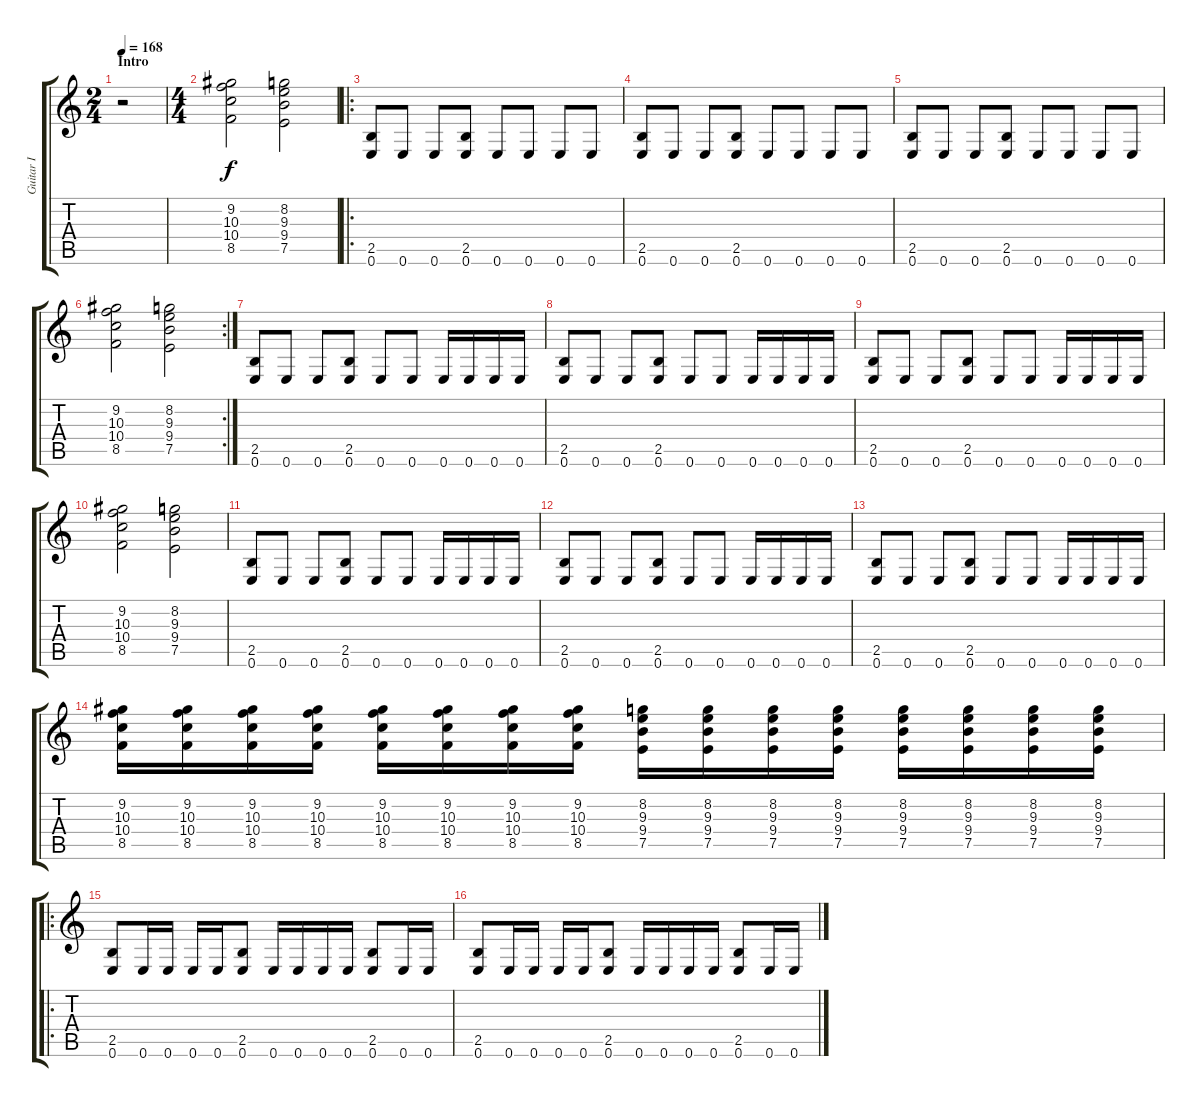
\track ("Guitar I" "Guitar I") {instrument distortionguitar}
\staff {score tabs}
\tuning (E4 B3 G3 D3 A2 E2) {hide}
\ts (2 4)
\section ("" "Intro")
\tempo 168
\clef g2
\ks c
r.2{dy f instrument distortionguitar} |
\ts (4 4)
(9.2 10.3 10.4 8.5).2 (8.2 9.3 9.4 7.5).2 |
\ro
(2.5 0.6).8 0.6.8 0.6.8 (2.5 0.6).8 0.6.8 0.6.8 0.6.8 0.6.8 |
(2.5 0.6).8 0.6.8 0.6.8 (2.5 0.6).8 0.6.8 0.6.8 0.6.8 0.6.8 |
(2.5 0.6).8 0.6.8 0.6.8 (2.5 0.6).8 0.6.8 0.6.8 0.6.8 0.6.8 |
\rc 2
(9.2 10.3 10.4 8.5).2 (8.2 9.3 9.4 7.5).2 |
(2.5 0.6).8 0.6.8 0.6.8 (2.5 0.6).8 0.6.8 0.6.8 0.6.16 0.6.16 0.6.16 0.6.16 |
(2.5 0.6).8 0.6.8 0.6.8 (2.5 0.6).8 0.6.8 0.6.8 0.6.16 0.6.16 0.6.16 0.6.16 |
(2.5 0.6).8 0.6.8 0.6.8 (2.5 0.6).8 0.6.8 0.6.8 0.6.16 0.6.16 0.6.16 0.6.16 |
(9.2 10.3 10.4 8.5).2 (8.2 9.3 9.4 7.5).2 |
(2.5 0.6).8 0.6.8 0.6.8 (2.5 0.6).8 0.6.8 0.6.8 0.6.16 0.6.16 0.6.16 0.6.16 |
(2.5 0.6).8 0.6.8 0.6.8 (2.5 0.6).8 0.6.8 0.6.8 0.6.16 0.6.16 0.6.16 0.6.16 |
(2.5 0.6).8 0.6.8 0.6.8 (2.5 0.6).8 0.6.8 0.6.8 0.6.16 0.6.16 0.6.16 0.6.16 |
(9.2 10.3 10.4 8.5).16 (9.2 10.3 10.4 8.5).16 (9.2 10.3 10.4 8.5).16 (9.2 10.3 10.4 8.5).16 (9.2 10.3 10.4 8.5).16 (9.2 10.3 10.4 8.5).16 (9.2 10.3 10.4 8.5).16 (9.2 10.3 10.4 8.5).16 (8.2 9.3 9.4 7.5).16 (8.2 9.3 9.4 7.5).16 (8.2 9.3 9.4 7.5).16 (8.2 9.3 9.4 7.5).16 (8.2 9.3 9.4 7.5).16 (8.2 9.3 9.4 7.5).16 (8.2 9.3 9.4 7.5).16 (8.2 9.3 9.4 7.5).16 |
\ro
(2.5 0.6).8 0.6.16 0.6.16 0.6.16 0.6.16 (2.5 0.6).8 0.6.16 0.6.16 0.6.16 0.6.16 (2.5 0.6).8 0.6.16 0.6.16 |
(2.5 0.6).8 0.6.16 0.6.16 0.6.16 0.6.16 (2.5 0.6).8 0.6.16 0.6.16 0.6.16 0.6.16 (2.5 0.6).8 0.6.16 0.6.16
